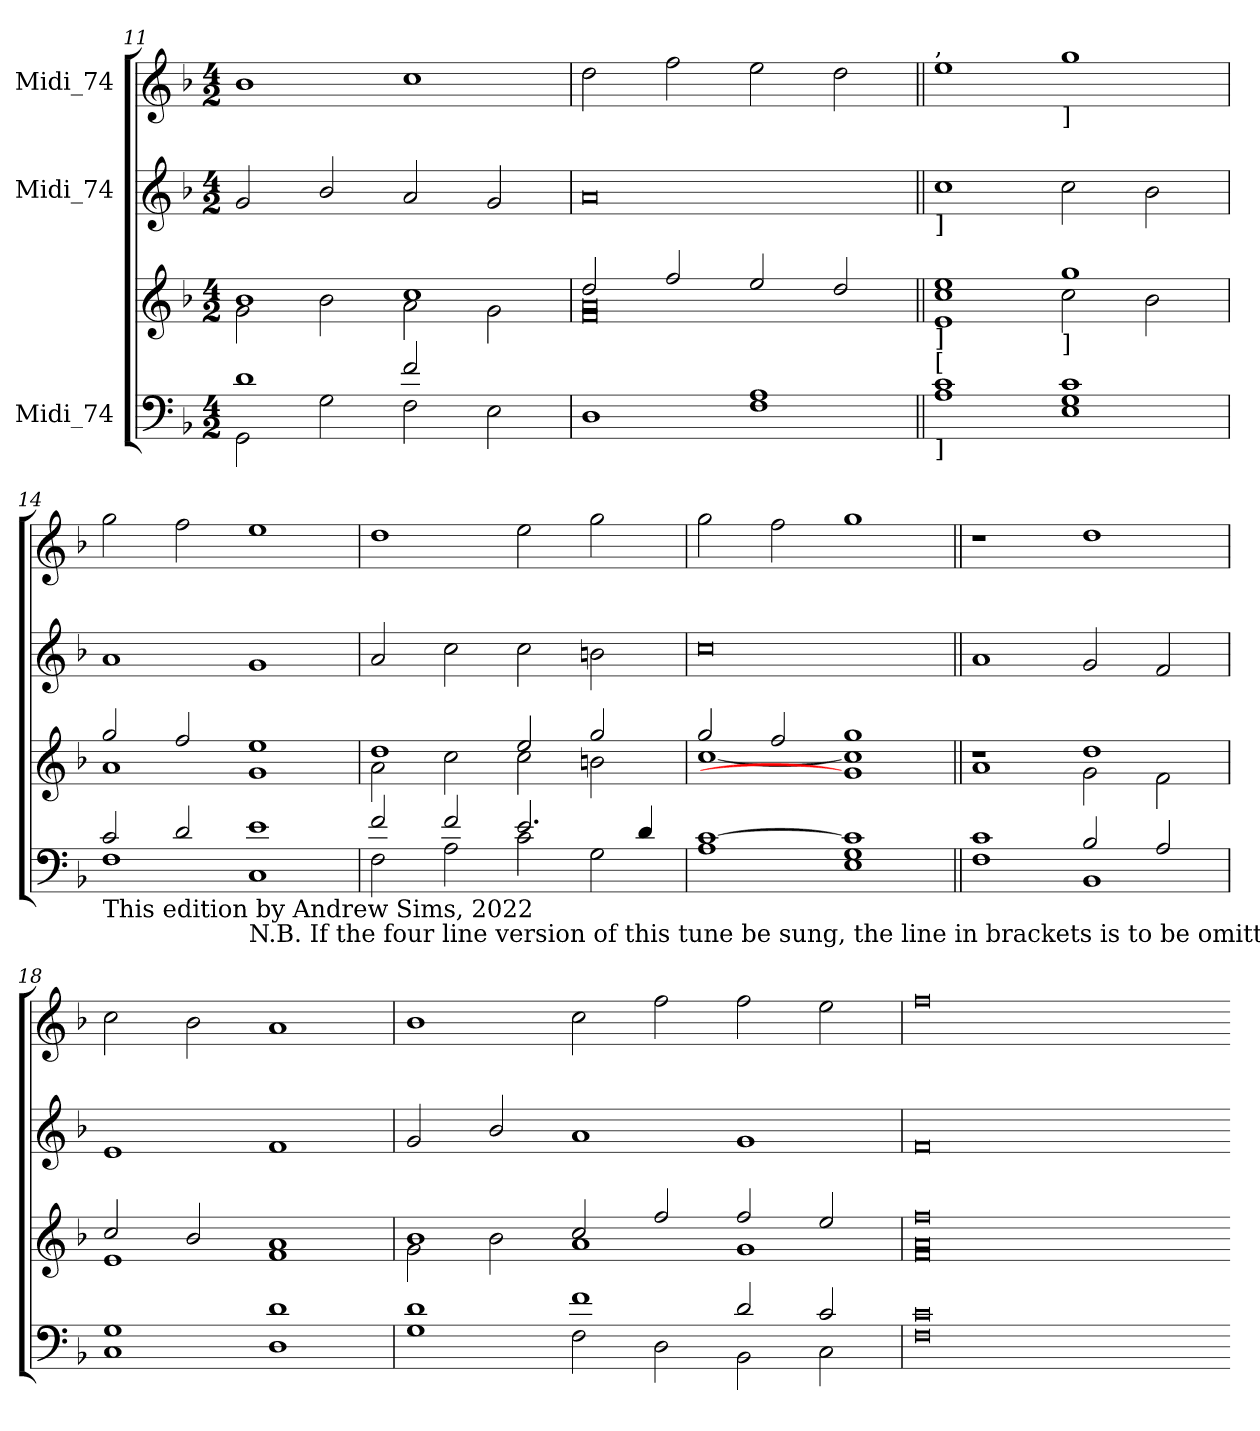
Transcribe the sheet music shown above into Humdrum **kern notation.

**kern	**kern	**kern	**kern
*part3	*part3	*part2	*part1
*staff4	*staff3	*staff2	*staff1
*I"Midi_74	*	*I"Midi_74	*I"Midi_74
*clefF4	*clefG2	*clefG2	*clefG2
*k[b-]	*k[b-]	*k[b-]	*k[b-]
*F:	*F:	*F:	*F:
*M4/2	*M4/2	*M4/2	*M4/2
=11	=11	=11	=11
*^	*^	*	*
*	*^	*	*^	*	*
1d/	0ryy	2GG\	1b-/	0ryy	2g\	2g	1b-
.	.	2G\	.	.	2b-\	2b-/	.
2f/	.	2F\	1cc/	.	2a\	2a	1cc
2ryy	.	2E\	.	.	2g\	2g	.
=12	=12	=12	=12	=12	=12	=12	=12
1ryy	0ryy	1D\	2dd/	0ryy	0f\ 0a\	0a	2dd
.	.	.	2ff/	.	.	.	2ff
1A/	.	1F\	2ee/	.	.	.	2ee
.	.	.	2dd/	.	.	.	2dd
=13||	=13||	=13||	=13||	=13||	=13||	=13||	=13||
!	!	!	!	!	!	!	!LO:TX:a:t=,
!	!	!	!	!	!	!LO:TX:b:t=]	!
!	!	!	!LO:TX:b:t=]	!	!	!	!
!	!	!	!LO:TX:b:t=[	!	!	!	!
!LO:TX:b:t=]	!	!	!	!	!	!	!
1c/	0ryy	1A\	1ee/	0ryy	1e\ 1cc\	1cc	1ee
!	!	!	!	!	!	!	!LO:TX:b:t=]
!	!	!	!LO:TX:b:t=]	!	!	!	!
1c/	.	1E\ 1G\	1gg/	.	2cc\	2cc	1gg
.	.	.	.	.	2b-\	2b-	.
!!LO:LB:g=z
=14	=14	=14	=14	=14	=14	=14	=14
!LO:TX:b:t=This edition by Andrew Sims, 2022	!	!	!	!	!	!	!
*	*	*	*	*v	*v	*	*
2c/	0ryy	1F\	2gg/	1a\	1a	2gg
2d/	.	.	2ff/	.	.	2ff
!LO:TX:b:t=N.B. If the four line version of this tune be sung, the line in brackets is to be omitted.	!	!	!	!	!	!
1e/	.	1C\	1ee/	1g\	1g	1ee
=15	=15	=15	=15	=15	=15	=15
2f/	0ryy	2F\	1dd/	2a\	2a	1dd
2f/	.	2A\	.	2cc\	2cc	.
2.e/	.	2c\	2ee/	2cc\	2cc	2ee
.	.	2G\	2gg/	2bn\	2bn	2gg
4d/	.	.	.	.	.	.
=16	=16	=16	=16	=16	=16	=16
[1c/	0ryy	1A\	2gg/	[1cc\	0cc	2gg
.	.	.	2ff/	.	.	2ff
1c/]	.	1E\ 1G\	1gg/	1g\] 1cc\]	.	1gg
=17||	=17||	=17||	=17||	=17||	=17||	=17||
1c/	0ryy	1F\	1r	1a\	1a	1r
2B-/	.	1BB-\	1dd/	2g\	2g	1dd
2A/	.	.	.	2f\	2f	.
=18	=18	=18	=18	=18	=18	=18
1G/	0ryy	1C\	2cc/	1e\	1e	2cc
.	.	.	2b-/	.	.	2b-
1d/	.	1D\	1a/	1f\	1f	1a
=19	=19	=19	=19	=19	=19	=19
1d/	0ryy	1G\	1b-/	2g\	2g	1b-
.	.	.	.	2b-\	2b-/	.
1f/	.	2F\	2cc/	1a\	1a	2cc
.	.	2D\	2ff/	.	.	2ff
2d/	1ryy	2BB-\	2ff/	1g\	1g	2ff
2c/	.	2C\	2ee/	.	.	2ee
=20	=20	=20	=20	=20	=20	=20
0c/	0ryy	0F\	0ff/	0f\ 0a\	0f	0ff
1ryy	1ryy	1ryy	1ryy	1ryy	1ryy	1ryy
*v	*v	*v	*	*	*	*
*	*v	*v	*	*
=-	=-	=-	=-
*-	*-	*-	*-
